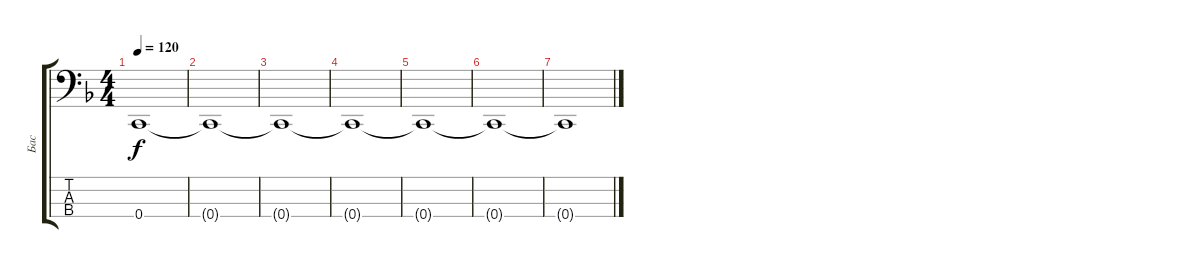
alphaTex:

\track ("Бас" "Бас") {instrument electricbassfinger}
\staff {score tabs}
\tuning (F2 C2 G1 C1) {hide}
\ts (4 4)
\tempo 120
\clef f4
\ks dminor
0.4{t}.1{dy f} |
0.4{t}.1 |
0.4{t}.1 |
0.4{t}.1 |
0.4{t}.1 |
0.4{t}.1 |
0.4{t}.1
